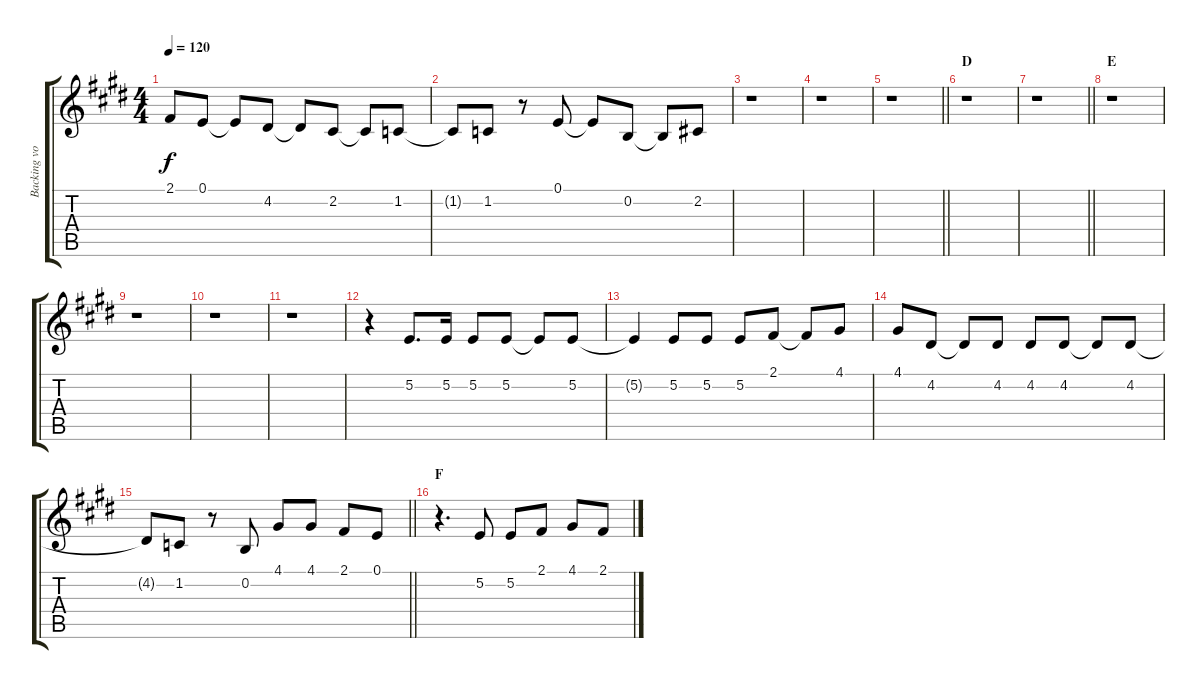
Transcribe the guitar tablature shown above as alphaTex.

\track ("Backing vocals" "Backing vo") {instrument tenorsax}
\staff {score tabs}
\tuning (E4 B3 G3 D3 A2 E2) {hide}
\ts (4 4)
\tempo 120
\clef g2
\ks e
2.1.8{dy f} 0.1.8 0.1{t}.8 4.2.8 4.2{t}.8 2.2.8 2.2{t}.8 1.2.8 |
1.2{t}.8 1.2.8 r.8 0.1.8 0.1{t}.8 0.2.8 0.2{t}.8 2.2.8 |
r.1 |
r.1 |
\barLineRight lightlight
r.1 |
\section ("" "D")
r.1 |
\barLineRight lightlight
r.1 |
\section ("" "E")
r.1 |
r.1 |
r.1 |
r.1 |
r.4 5.2.8{d} 5.2.16 5.2.8 5.2.8 5.2{t}.8 5.2.8 |
5.2{t}.4 5.2.8 5.2.8 5.2.8 2.1.8 2.1{t}.8 4.1.8 |
4.1.8 4.2.8 4.2{t}.8 4.2.8 4.2.8 4.2.8 4.2{t}.8 4.2.8 |
\barLineRight lightlight
4.2{t}.8 1.2.8 r.8 0.2.8 4.1.8 4.1.8 2.1.8 0.1.8 |
\section ("" "F")
r.4{d} 5.2.8 5.2.8 2.1.8 4.1.8 2.1.8
